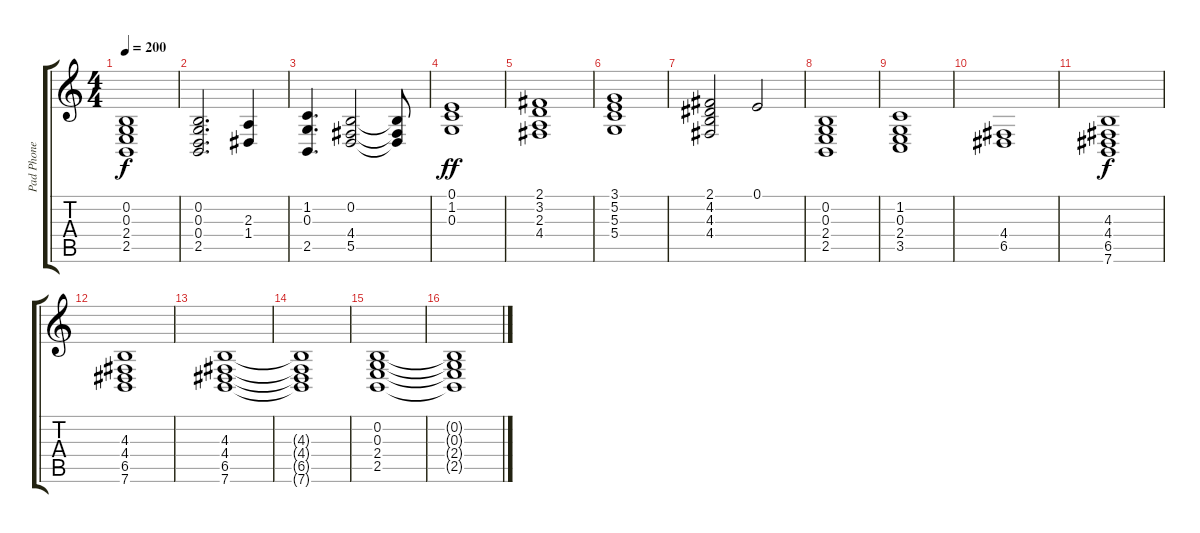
\track ("Pad Phone" "Pad Phone") {instrument pad2warm}
\staff {score tabs}
\tuning (E4 B3 G3 D3 A2 E2) {hide}
\ts (4 4)
\tempo 200
\clef g2
\ks c
(0.2{t} 0.3{t} 2.4{t} 2.5{t}).1{dy f} |
(0.2 0.3 0.4 2.5).2{d} (2.3 1.4).4 |
(1.2 0.3 2.5).4{d} (0.2 4.4 5.5).2 (0.2{t} 4.4{t} 5.5{t}).8 |
(0.1 1.2 0.3).1{dy ff} |
(2.1 3.2 2.3 4.4).1 |
(3.1 5.2 5.3 5.4).1 |
(2.1 4.2 4.3 4.4).2 0.1.2 |
(0.2 0.3 2.4 2.5).1 |
(1.2 0.3 2.4 3.5).1 |
(4.4 6.5).1 |
(4.3 4.4 6.5 7.6).1{dy f} |
(4.3 4.4 6.5 7.6).1 |
(4.3 4.4 6.5 7.6).1 |
(4.3{t} 4.4{t} 6.5{t} 7.6{t}).1 |
(0.2 0.3 2.4 2.5).1 |
(0.2{t} 0.3{t} 2.4{t} 2.5{t}).1
